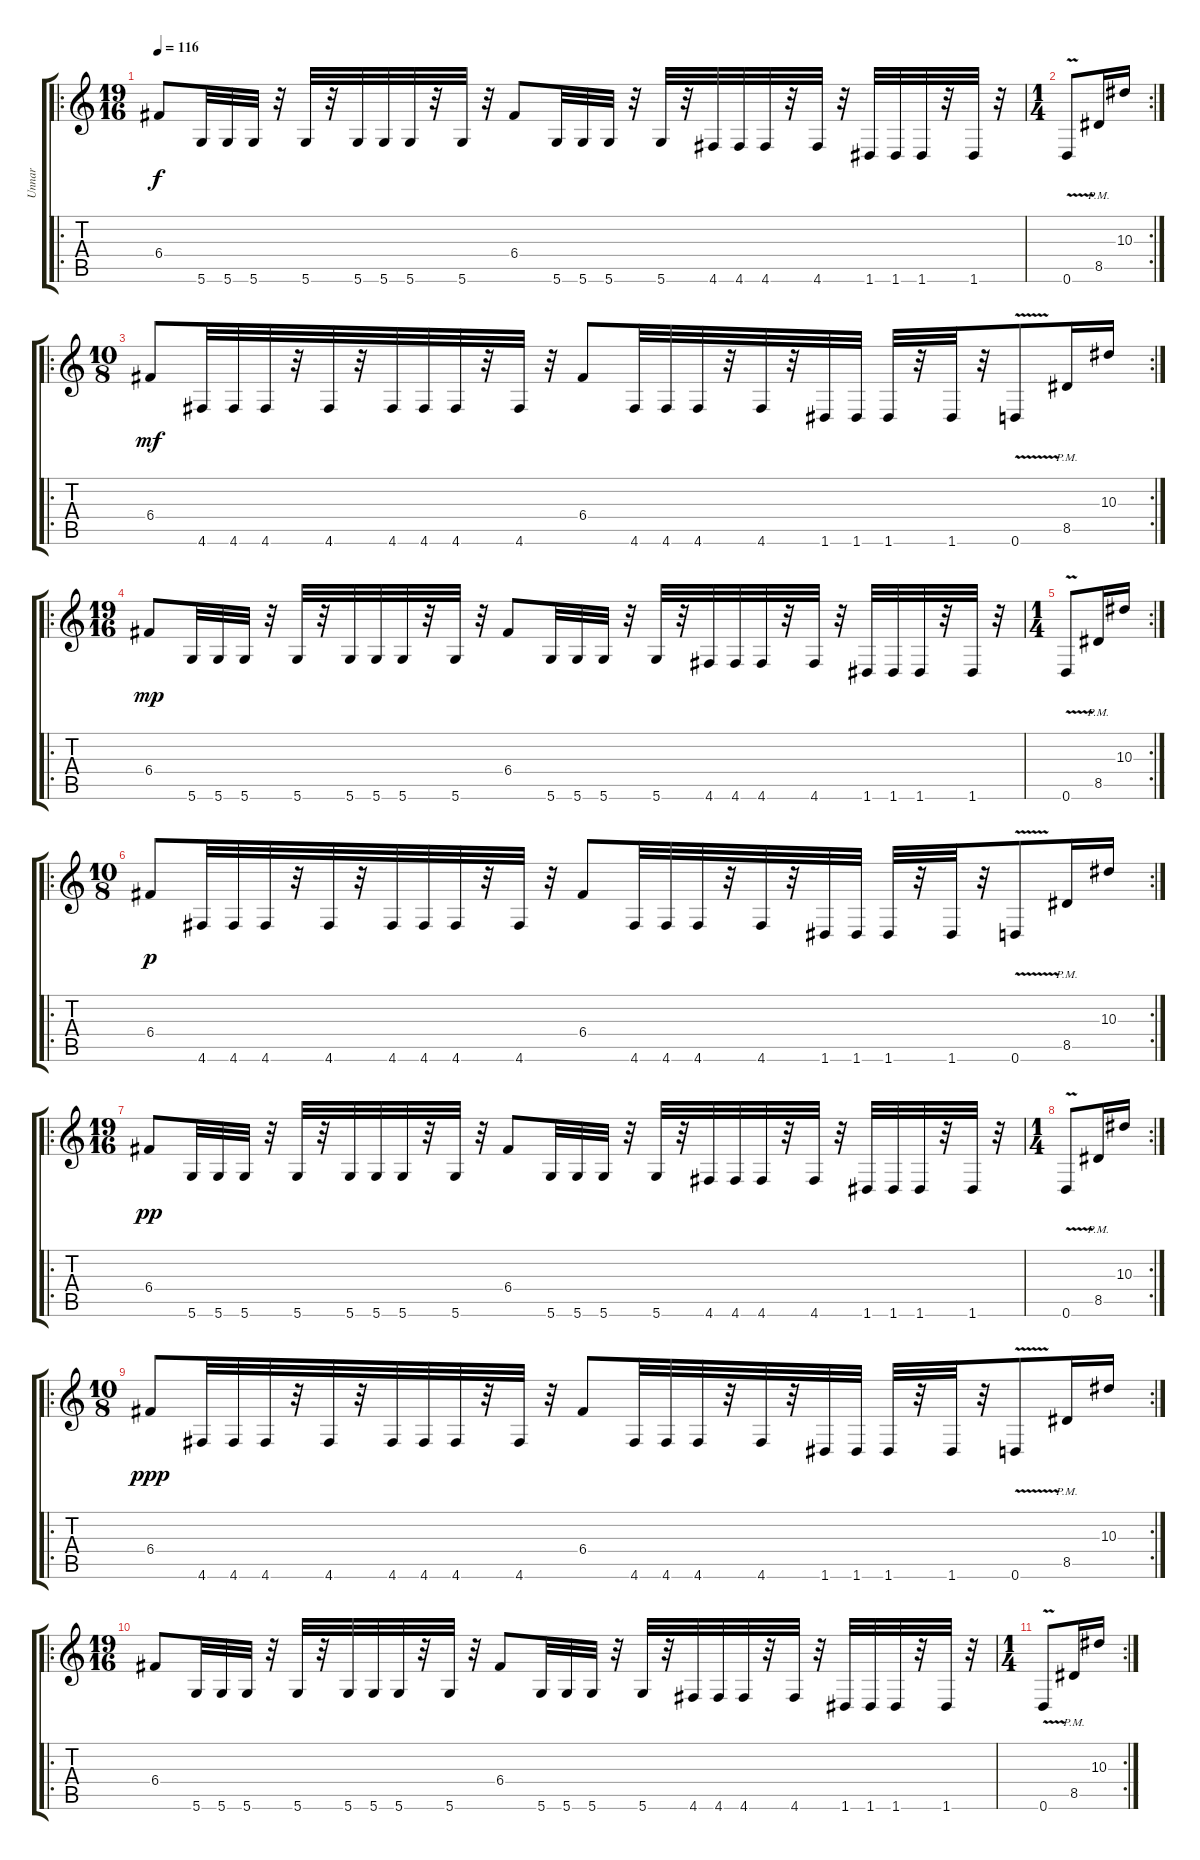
\track ("Unnar" "Unnar") {instrument distortionguitar}
\staff {score tabs}
\tuning (D4 A3 F3 C3 G2 D2) {hide}
\ro
\ts (19 16)
\tempo 116
\clef g2
\ks c
6.4.8{dy f} 5.6.32 5.6.32 5.6.32 r.32 5.6.32 r.32 5.6.32 5.6.32 5.6.32 r.32 5.6.32 r.32 6.4.8 5.6.32 5.6.32 5.6.32 r.32 5.6.32 r.32 4.6.32 4.6.32 4.6.32 r.32 4.6.32 r.32 1.6.32 1.6.32 1.6.32 r.32 1.6.32 r.32 |
\rc 2
\ts (1 4)
0.6{v}.8 8.5{pm}.16 10.3.16 |
\ro
\rc 2
\ts (10 8)
6.4.8{dy mf} 4.6.32 4.6.32 4.6.32 r.32 4.6.32 r.32 4.6.32 4.6.32 4.6.32 r.32 4.6.32 r.32 6.4.8 4.6.32 4.6.32 4.6.32 r.32 4.6.32 r.32 1.6.32 1.6.32 1.6.32 r.32 1.6.32 r.32 0.6{v}.8 8.5{pm}.16 10.3.16 |
\ro
\ts (19 16)
6.4.8{dy mp} 5.6.32 5.6.32 5.6.32 r.32 5.6.32 r.32 5.6.32 5.6.32 5.6.32 r.32 5.6.32 r.32 6.4.8 5.6.32 5.6.32 5.6.32 r.32 5.6.32 r.32 4.6.32 4.6.32 4.6.32 r.32 4.6.32 r.32 1.6.32 1.6.32 1.6.32 r.32 1.6.32 r.32 |
\rc 2
\ts (1 4)
0.6{v}.8 8.5{pm}.16 10.3.16 |
\ro
\rc 2
\ts (10 8)
6.4.8{dy p} 4.6.32 4.6.32 4.6.32 r.32 4.6.32 r.32 4.6.32 4.6.32 4.6.32 r.32 4.6.32 r.32 6.4.8 4.6.32 4.6.32 4.6.32 r.32 4.6.32 r.32 1.6.32 1.6.32 1.6.32 r.32 1.6.32 r.32 0.6{v}.8 8.5{pm}.16 10.3.16 |
\ro
\ts (19 16)
6.4.8{dy pp} 5.6.32 5.6.32 5.6.32 r.32 5.6.32 r.32 5.6.32 5.6.32 5.6.32 r.32 5.6.32 r.32 6.4.8 5.6.32 5.6.32 5.6.32 r.32 5.6.32 r.32 4.6.32 4.6.32 4.6.32 r.32 4.6.32 r.32 1.6.32 1.6.32 1.6.32 r.32 1.6.32 r.32 |
\rc 2
\ts (1 4)
0.6{v}.8 8.5{pm}.16 10.3.16 |
\ro
\rc 2
\ts (10 8)
6.4.8{dy ppp} 4.6.32 4.6.32 4.6.32 r.32 4.6.32 r.32 4.6.32 4.6.32 4.6.32 r.32 4.6.32 r.32 6.4.8 4.6.32 4.6.32 4.6.32 r.32 4.6.32 r.32 1.6.32 1.6.32 1.6.32 r.32 1.6.32 r.32 0.6{v}.8 8.5{pm}.16 10.3.16 |
\ro
\ts (19 16)
6.4.8 5.6.32 5.6.32 5.6.32 r.32 5.6.32 r.32 5.6.32 5.6.32 5.6.32 r.32 5.6.32 r.32 6.4.8 5.6.32 5.6.32 5.6.32 r.32 5.6.32 r.32 4.6.32 4.6.32 4.6.32 r.32 4.6.32 r.32 1.6.32 1.6.32 1.6.32 r.32 1.6.32 r.32 |
\rc 2
\ts (1 4)
0.6{v}.8 8.5{pm}.16 10.3.16
